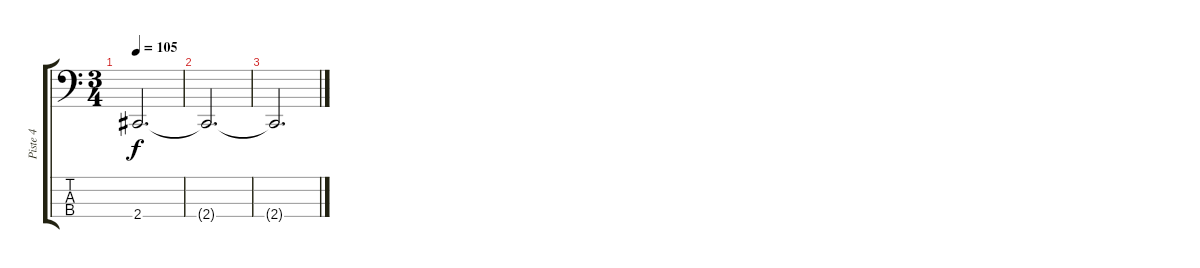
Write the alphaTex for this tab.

\track ("Piste 4" "Piste 4") {instrument slapbass2}
\staff {score tabs}
\tuning (E2 B1 Gb1 B0) {hide}
\ts (3 4)
\tempo 105
\clef f4
\ks c
2.4{t}.2{d dy f} |
2.4{t}.2{d} |
2.4{t}.2{d}
